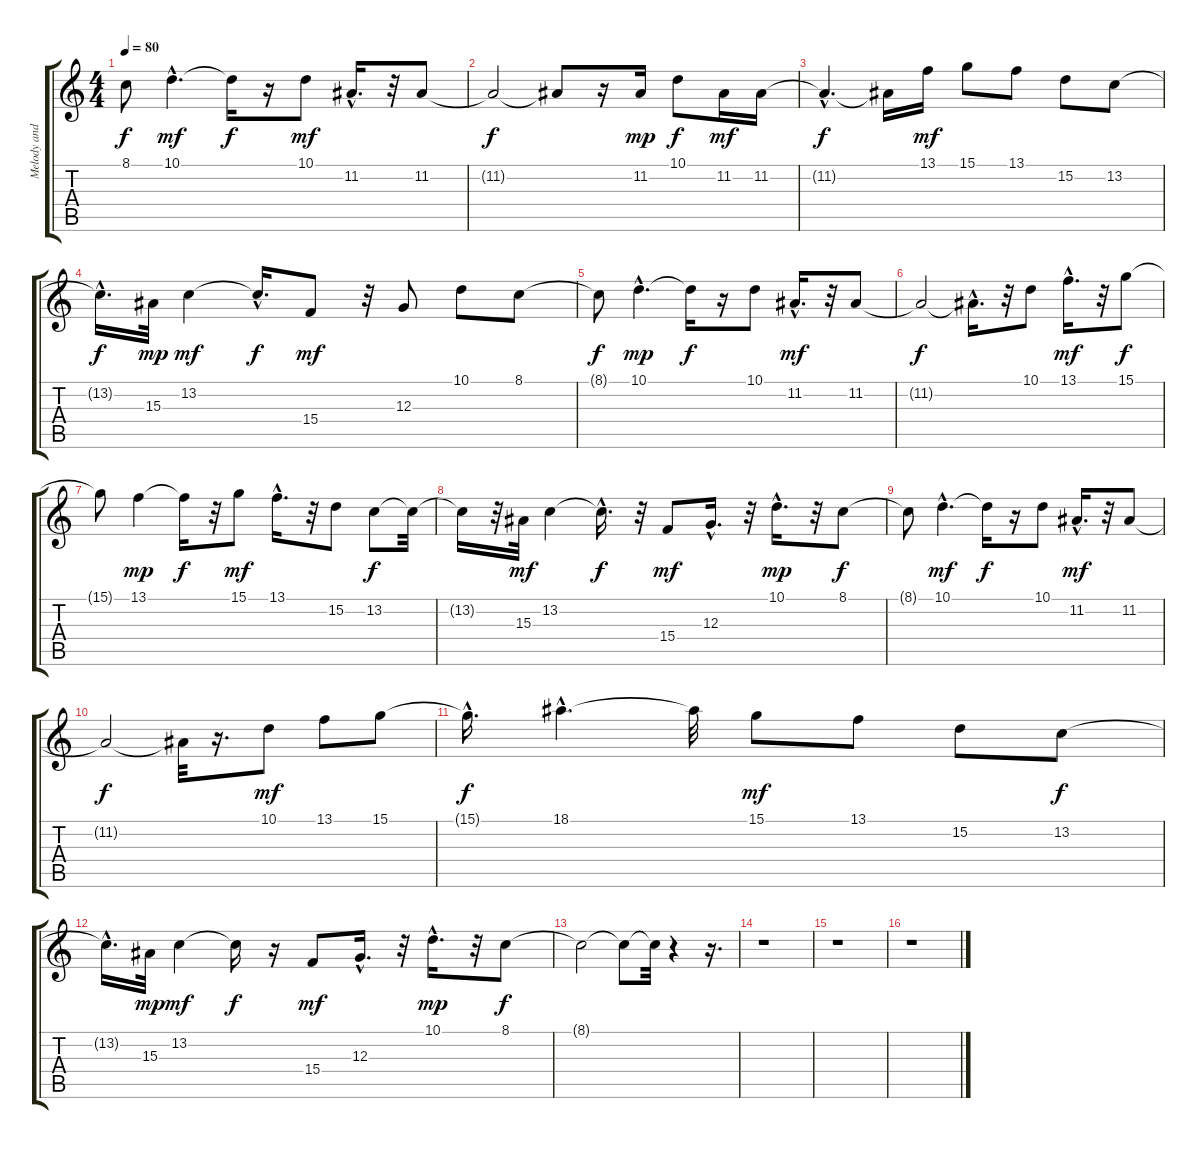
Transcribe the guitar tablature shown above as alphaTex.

\track ("Melody and Lyrics" "Melody and") {instrument flute}
\staff {score tabs}
\tuning (E4 B3 G3 D3 A2 E2) {hide}
\ts (4 4)
\tempo 80
\clef g2
\ks c
8.1{t}.8{dy f} 10.1{hac}.4{d dy mf} 10.1{t}.16{dy f} r.16 10.1.8{dy mf} 11.2{hac}.16{d} r.32 11.2.8 |
11.2{t}.2{dy f} 11.2{t}.8 r.16 11.2.16{dy mp} 10.1.8{dy f} 11.2.16{dy mf} 11.2.16 |
11.2{hac t}.4{d dy f} 11.2{t}.16 13.1.16{dy mf} 15.1.8 13.1.8 15.2.8 13.2.8 |
13.2{hac t}.16{d dy f} 15.3.32{dy mp} 13.2.4{dy mf} 13.2{hac t}.16{d dy f} 15.4.8{dy mf} r.32 12.3.8 10.1.8 8.1.8 |
8.1{t}.8{dy f} 10.1{hac}.4{d dy mp} 10.1{t}.16{dy f} r.16 10.1.8 11.2{hac}.16{d dy mf} r.32 11.2.8 |
11.2{t}.2{dy f} 11.2{hac t}.16{d} r.32 10.1.8 13.1{hac}.16{d dy mf} r.32 15.1.8{dy f} |
15.1{t}.8 13.1.4{dy mp} 13.1{t}.16{dy f} r.32 15.1.8{dy mf} 13.1{hac}.16{d} r.32 15.2.8 13.2.8{dy f} 13.2{t}.32 |
13.2{t}.16 r.32 15.3.32{dy mf} 13.2.4 13.2{hac t}.16{d dy f} r.32 15.4.8{dy mf} 12.3{hac}.16{d} r.32 10.1{hac}.16{d dy mp} r.32 8.1.8{dy f} |
8.1{t}.8 10.1{hac}.4{d dy mf} 10.1{t}.16{dy f} r.16 10.1.8 11.2{hac}.16{d dy mf} r.32 11.2.8 |
11.2{t}.2{dy f} 11.2{t}.32 r.16{d} 10.1.8{dy mf} 13.1.8 15.1.8 |
15.1{hac t}.16{d dy f} 18.1{hac}.4{d} 18.1{t}.32 15.1.8{dy mf} 13.1.8 15.2.8 13.2.8{dy f} |
13.2{hac t}.16{d} 15.3.32{dy mp} 13.2.4{dy mf} 13.2{t}.16{dy f} r.16 15.4.8{dy mf} 12.3{hac}.16{d} r.32 10.1{hac}.16{d dy mp} r.32 8.1.8{dy f} |
8.1{t}.2 8.1{t}.8 8.1{t}.32 r.4 r.16{d} |
r.1 |
r.1 |
r.1
